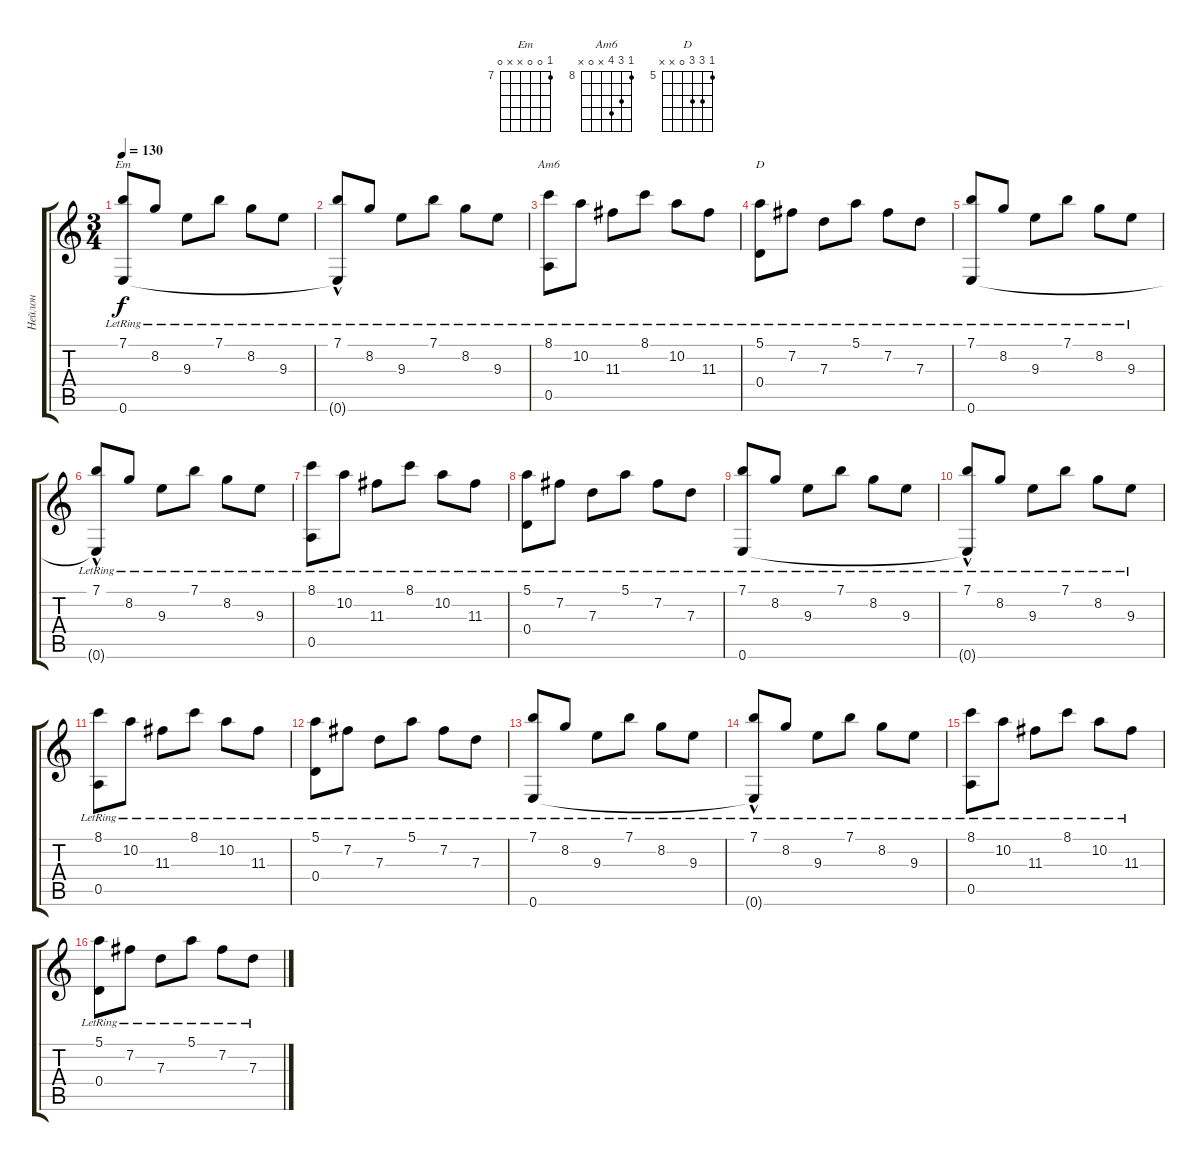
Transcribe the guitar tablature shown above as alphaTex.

\track ("Нейлон" "Нейлон") {instrument acousticguitarnylon}
\staff {score tabs}
\tuning (E4 B3 G3 D3 A2 E2) {hide}
\chord ("Em" 7 0 0 x x 0) {firstfret 7}
\chord ("Am6" 8 10 11 x 0 x) {firstfret 8}
\chord ("D" 5 7 7 0 x x) {firstfret 5}
\ts (3 4)
\tempo 130
\clef g2
\ks c
(7.1{lr} 0.6{lr}).8{ch "Em" dy f} 8.2{lr}.8 9.3{lr}.8 7.1{lr}.8 8.2{lr}.8 9.3{lr}.8 |
(7.1{lr} 0.6{hac t}).8 8.2{lr}.8 9.3{lr}.8 7.1{lr}.8 8.2{lr}.8 9.3{lr}.8 |
(8.1{lr} 0.5{lr}).8{ch "Am6"} 10.2{lr}.8 11.3{lr}.8 8.1{lr}.8 10.2{lr}.8 11.3{lr}.8 |
(5.1{lr} 0.4{lr}).8{ch "D"} 7.2{lr}.8 7.3{lr}.8 5.1{lr}.8 7.2{lr}.8 7.3{lr}.8 |
(7.1{lr} 0.6{lr}).8 8.2{lr}.8 9.3{lr}.8 7.1{lr}.8 8.2{lr}.8 9.3{lr}.8 |
(7.1{lr} 0.6{hac t}).8 8.2{lr}.8 9.3{lr}.8 7.1{lr}.8 8.2{lr}.8 9.3{lr}.8 |
(8.1{lr} 0.5{lr}).8 10.2{lr}.8 11.3{lr}.8 8.1{lr}.8 10.2{lr}.8 11.3{lr}.8 |
(5.1{lr} 0.4{lr}).8 7.2{lr}.8 7.3{lr}.8 5.1{lr}.8 7.2{lr}.8 7.3{lr}.8 |
(7.1{lr} 0.6{lr}).8 8.2{lr}.8 9.3{lr}.8 7.1{lr}.8 8.2{lr}.8 9.3{lr}.8 |
(7.1{lr} 0.6{hac t}).8 8.2{lr}.8 9.3{lr}.8 7.1{lr}.8 8.2{lr}.8 9.3{lr}.8 |
(8.1{lr} 0.5{lr}).8 10.2{lr}.8 11.3{lr}.8 8.1{lr}.8 10.2{lr}.8 11.3{lr}.8 |
(5.1{lr} 0.4{lr}).8 7.2{lr}.8 7.3{lr}.8 5.1{lr}.8 7.2{lr}.8 7.3{lr}.8 |
(7.1{lr} 0.6{lr}).8 8.2{lr}.8 9.3{lr}.8 7.1{lr}.8 8.2{lr}.8 9.3{lr}.8 |
(7.1{lr} 0.6{hac t}).8 8.2{lr}.8 9.3{lr}.8 7.1{lr}.8 8.2{lr}.8 9.3{lr}.8 |
(8.1{lr} 0.5{lr}).8 10.2{lr}.8 11.3{lr}.8 8.1{lr}.8 10.2{lr}.8 11.3{lr}.8 |
(5.1{lr} 0.4{lr}).8 7.2{lr}.8 7.3{lr}.8 5.1{lr}.8 7.2{lr}.8 7.3{lr}.8
